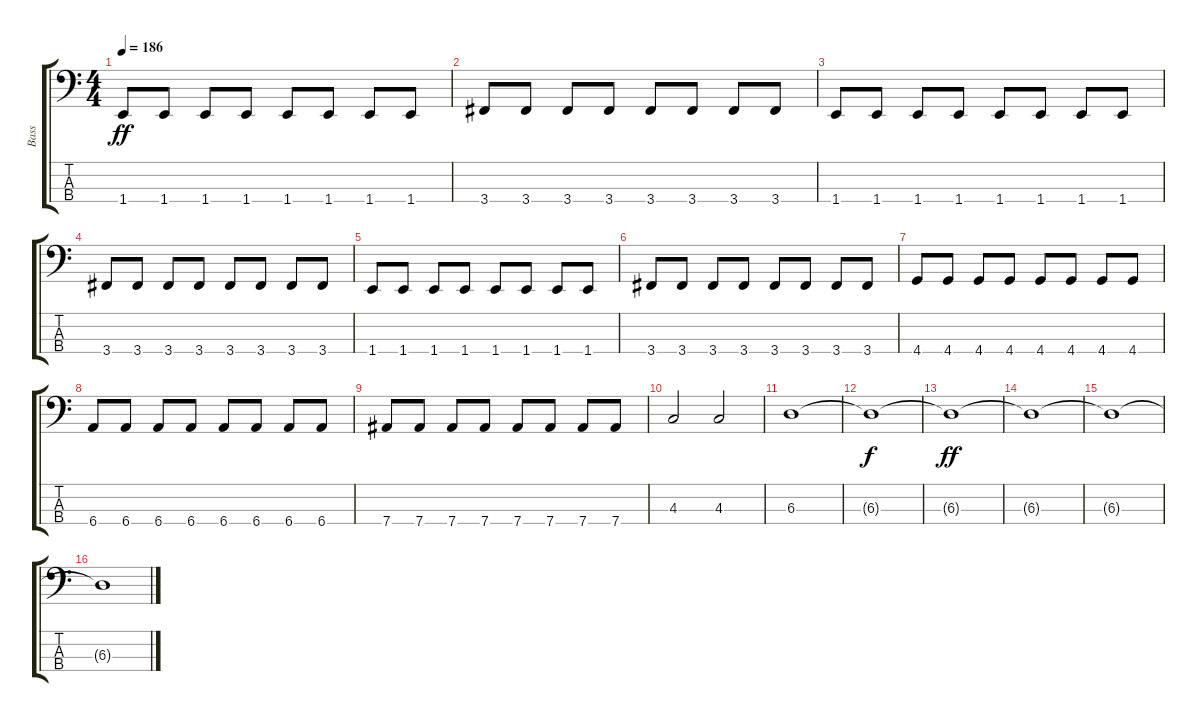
\track ("Bass" "Bass") {instrument electricbassfinger}
\staff {score tabs}
\tuning (Gb2 Db2 Ab1 Eb1) {hide}
\ts (4 4)
\tempo 186
\clef f4
\ks c
1.4.8{dy ff} 1.4.8 1.4.8 1.4.8 1.4.8 1.4.8 1.4.8 1.4.8 |
3.4.8 3.4.8 3.4.8 3.4.8 3.4.8 3.4.8 3.4.8 3.4.8 |
1.4.8 1.4.8 1.4.8 1.4.8 1.4.8 1.4.8 1.4.8 1.4.8 |
3.4.8 3.4.8 3.4.8 3.4.8 3.4.8 3.4.8 3.4.8 3.4.8 |
1.4.8 1.4.8 1.4.8 1.4.8 1.4.8 1.4.8 1.4.8 1.4.8 |
3.4.8 3.4.8 3.4.8 3.4.8 3.4.8 3.4.8 3.4.8 3.4.8 |
4.4.8 4.4.8 4.4.8 4.4.8 4.4.8 4.4.8 4.4.8 4.4.8 |
6.4.8 6.4.8 6.4.8 6.4.8 6.4.8 6.4.8 6.4.8 6.4.8 |
7.4.8 7.4.8 7.4.8 7.4.8 7.4.8 7.4.8 7.4.8 7.4.8 |
4.3.2 4.3.2 |
6.3.1 |
6.3{t}.1{dy f} |
6.3{t}.1{dy ff} |
6.3{t}.1 |
6.3{t}.1 |
6.3{t}.1
